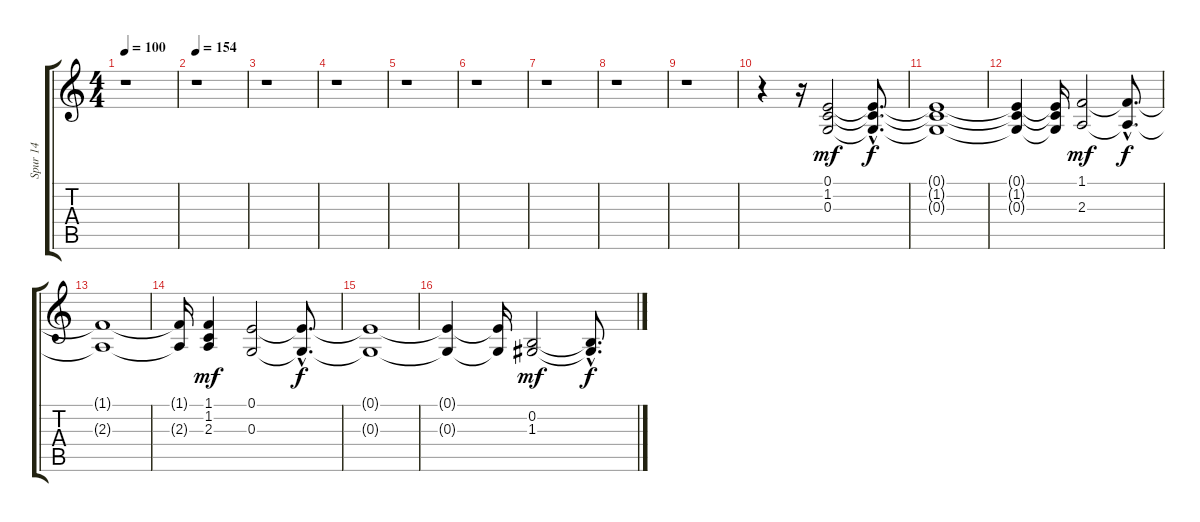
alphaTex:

\track ("Spur 14" "Spur 14") {instrument pad8sweep}
\staff {score tabs}
\tuning (E4 B3 G3 D3 A2 E2) {hide}
\ts (4 4)
\tempo 100
\clef g2
\ks c
r.1{dy mf instrument pad8sweep} |
\tempo 154
r.1 |
r.1 |
r.1 |
r.1 |
r.1 |
r.1 |
r.1 |
r.1 |
r.4 r.16 (0.1 1.2 0.3).2 (0.1{hac t} 1.2{hac t} 0.3{hac t}).8{d dy f} |
(0.1{t} 1.2{t} 0.3{t}).1 |
(0.1{t} 1.2{t} 0.3{t}).4 (0.1{t} 1.2{t} 0.3{t}).16 (1.1 2.3).2{dy mf} (1.1{hac t} 2.3{hac t}).8{d dy f} |
(1.1{t} 2.3{t}).1 |
(1.1{t} 2.3{t}).16 (1.1 1.2 2.3).4{dy mf} (0.1 0.3).2 (0.1{hac t} 0.3{hac t}).8{d dy f} |
(0.1{t} 0.3{t}).1 |
(0.1{t} 0.3{t}).4 (0.1{t} 0.3{t}).16 (0.2 1.3).2{dy mf} (0.2{hac t} 1.3{hac t}).8{d dy f}
